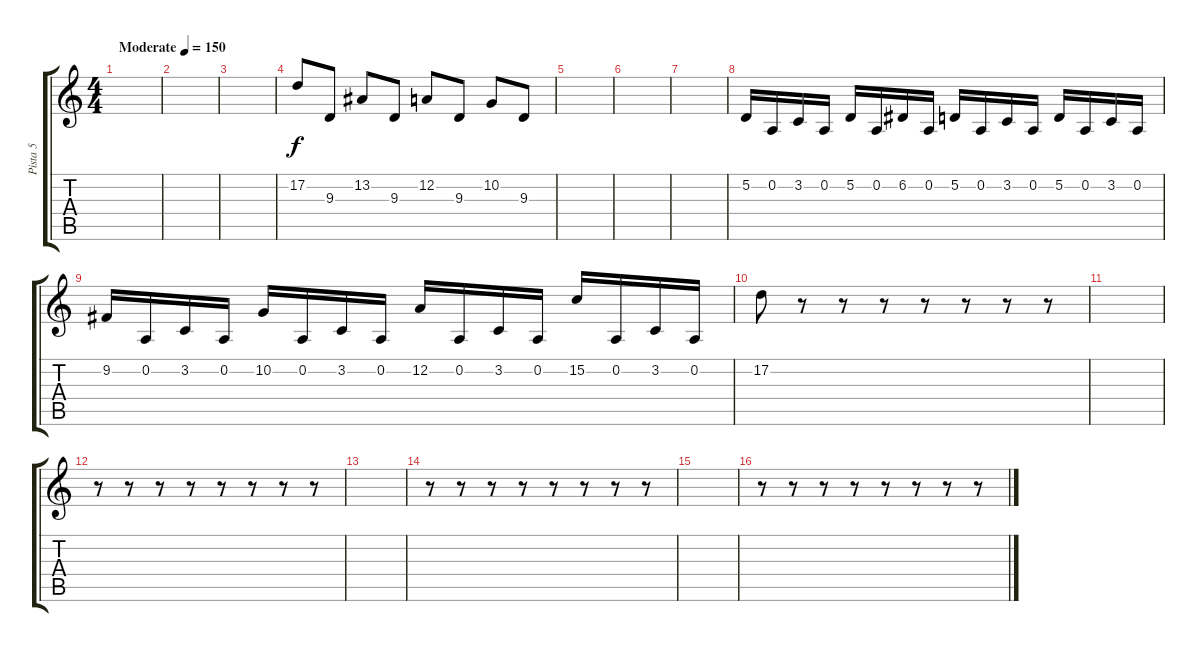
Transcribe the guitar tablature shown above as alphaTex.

\track ("Pista 5" "Pista 5") {instrument harpsichord}
\staff {score tabs}
\tuning (D4 A3 F3 C3 G2 D2) {hide}
\ts (4 4)
\tempo (150 "Moderate")
\clef g2
\ks c
|
|
|
17.2.8{volume 16} 9.3.8 13.2.8 9.3.8 12.2.8 9.3.8 10.2.8 9.3.8 |
|
|
|
5.2.16{volume 16} 0.2.16 3.2.16 0.2.16 5.2.16 0.2.16 6.2.16 0.2.16 5.2.16 0.2.16 3.2.16 0.2.16 5.2.16 0.2.16 3.2.16 0.2.16 |
9.2.16 0.2.16 3.2.16 0.2.16 10.2.16 0.2.16 3.2.16 0.2.16 12.2.16 0.2.16 3.2.16 0.2.16 15.2.16 0.2.16 3.2.16 0.2.16 |
17.2.8 r.8 r.8 r.8 r.8 r.8 r.8 r.8 |
|
r.8 r.8 r.8 r.8 r.8 r.8 r.8 r.8 |
|
r.8 r.8 r.8 r.8 r.8 r.8 r.8 r.8 |
|
r.8 r.8 r.8 r.8 r.8 r.8 r.8 r.8
